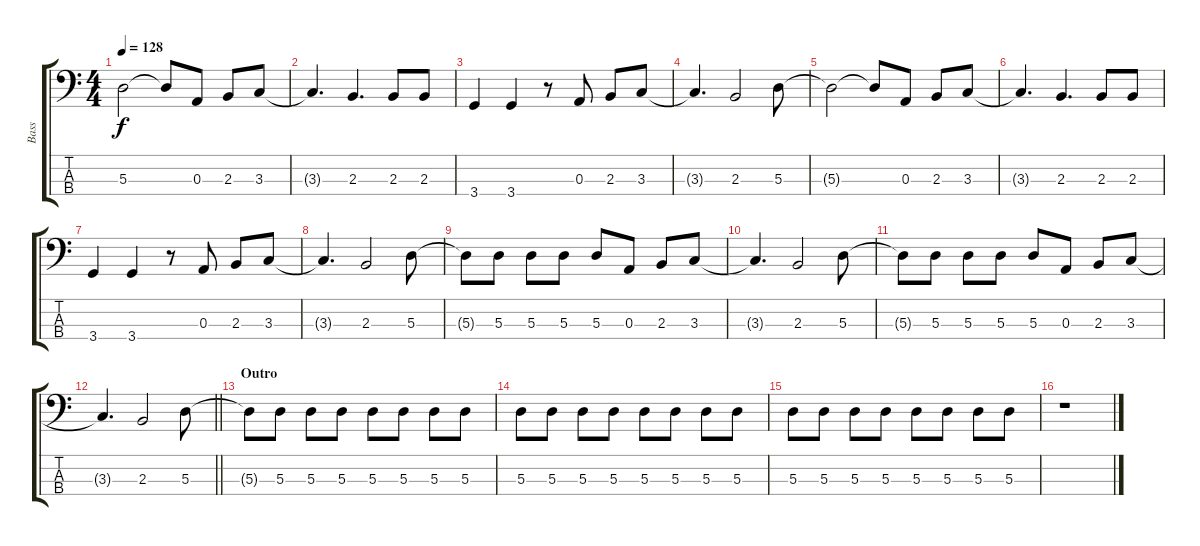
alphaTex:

\track ("Bass" "Bass") {instrument electricbassfinger}
\staff {score tabs}
\tuning (G2 D2 A1 E1) {hide}
\ts (4 4)
\tempo 128
\clef f4
\ks c
5.3{t}.2{dy f} 5.3{t}.8 0.3.8 2.3.8 3.3.8 |
3.3{t}.4{d} 2.3.4{d} 2.3.8 2.3.8 |
3.4.4 3.4.4 r.8 0.3.8 2.3.8 3.3.8 |
3.3{t}.4{d} 2.3.2 5.3.8 |
5.3{t}.2 5.3{t}.8 0.3.8 2.3.8 3.3.8 |
3.3{t}.4{d} 2.3.4{d} 2.3.8 2.3.8 |
3.4.4 3.4.4 r.8 0.3.8 2.3.8 3.3.8 |
3.3{t}.4{d} 2.3.2 5.3.8 |
5.3{t}.8 5.3.8 5.3.8 5.3.8 5.3.8 0.3.8 2.3.8 3.3.8 |
3.3{t}.4{d} 2.3.2 5.3.8 |
5.3{t}.8 5.3.8 5.3.8 5.3.8 5.3.8 0.3.8 2.3.8 3.3.8 |
\barLineRight lightlight
3.3{t}.4{d} 2.3.2 5.3.8 |
\section ("" "Outro")
5.3{t}.8 5.3.8 5.3.8 5.3.8 5.3.8 5.3.8 5.3.8 5.3.8 |
5.3.8 5.3.8 5.3.8 5.3.8 5.3.8 5.3.8 5.3.8 5.3.8 |
5.3.8 5.3.8 5.3.8 5.3.8 5.3.8 5.3.8 5.3.8 5.3.8 |
r.1
